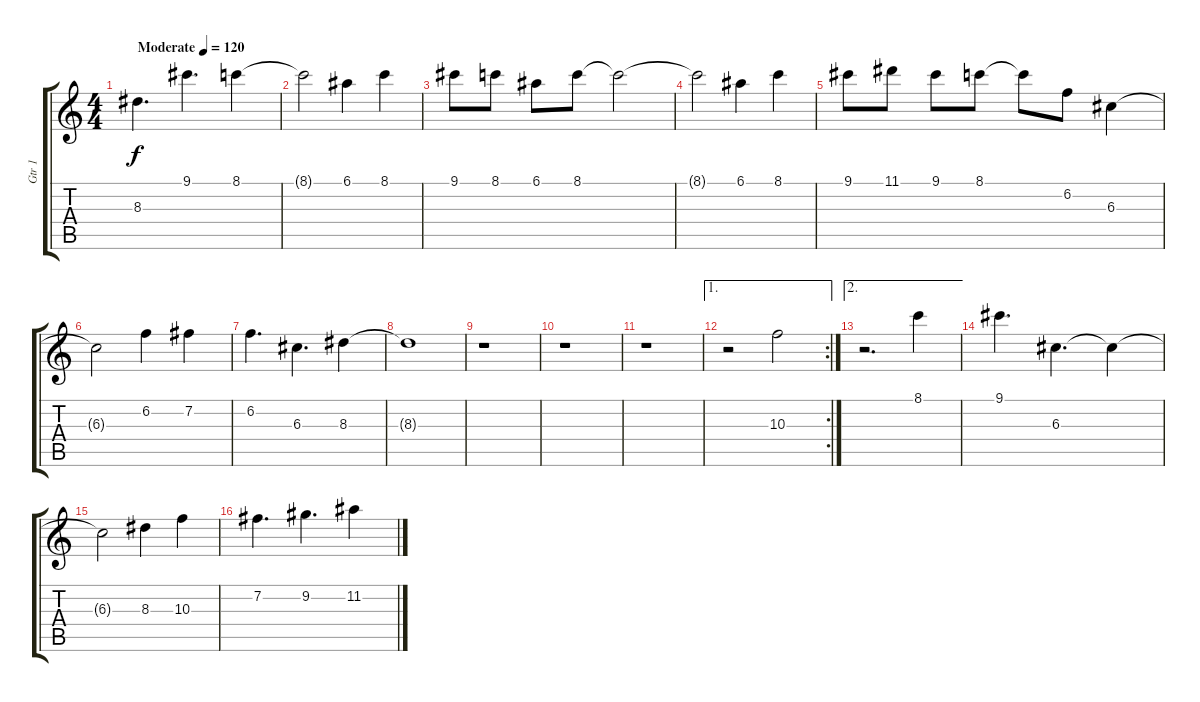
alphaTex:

\track ("Gtr 1" "Gtr 1") {instrument acousticguitarsteel}
\staff {score tabs}
\tuning (E4 B3 G3 D3 A2 E2) {hide}
\ts (4 4)
\tempo (120 "Moderate")
\clef g2
\ks c
8.3.4{d dy f instrument acousticguitarsteel} 9.1.4{d} 8.1.4 |
8.1{t}.2 6.1.4 8.1.4 |
9.1.8 8.1.8 6.1.8 8.1.8 8.1{t}.2 |
8.1{t}.2 6.1.4 8.1.4 |
9.1.8 11.1.8 9.1.8 8.1.8 8.1{t}.8 6.2.8 6.3.4 |
6.3{t}.2 6.2.4 7.2.4 |
6.2.4{d} 6.3.4{d} 8.3.4 |
8.3{t}.1 |
r.1 |
r.1 |
r.1 |
\ae 1
\rc 2
r.2 10.3.2 |
\ae 2
r.2{d} 8.1.4 |
9.1.4{d} 6.3.4{d} 6.3{t}.4 |
6.3{t}.2 8.3.4 10.3.4 |
7.2.4{d} 9.2.4{d} 11.2.4
